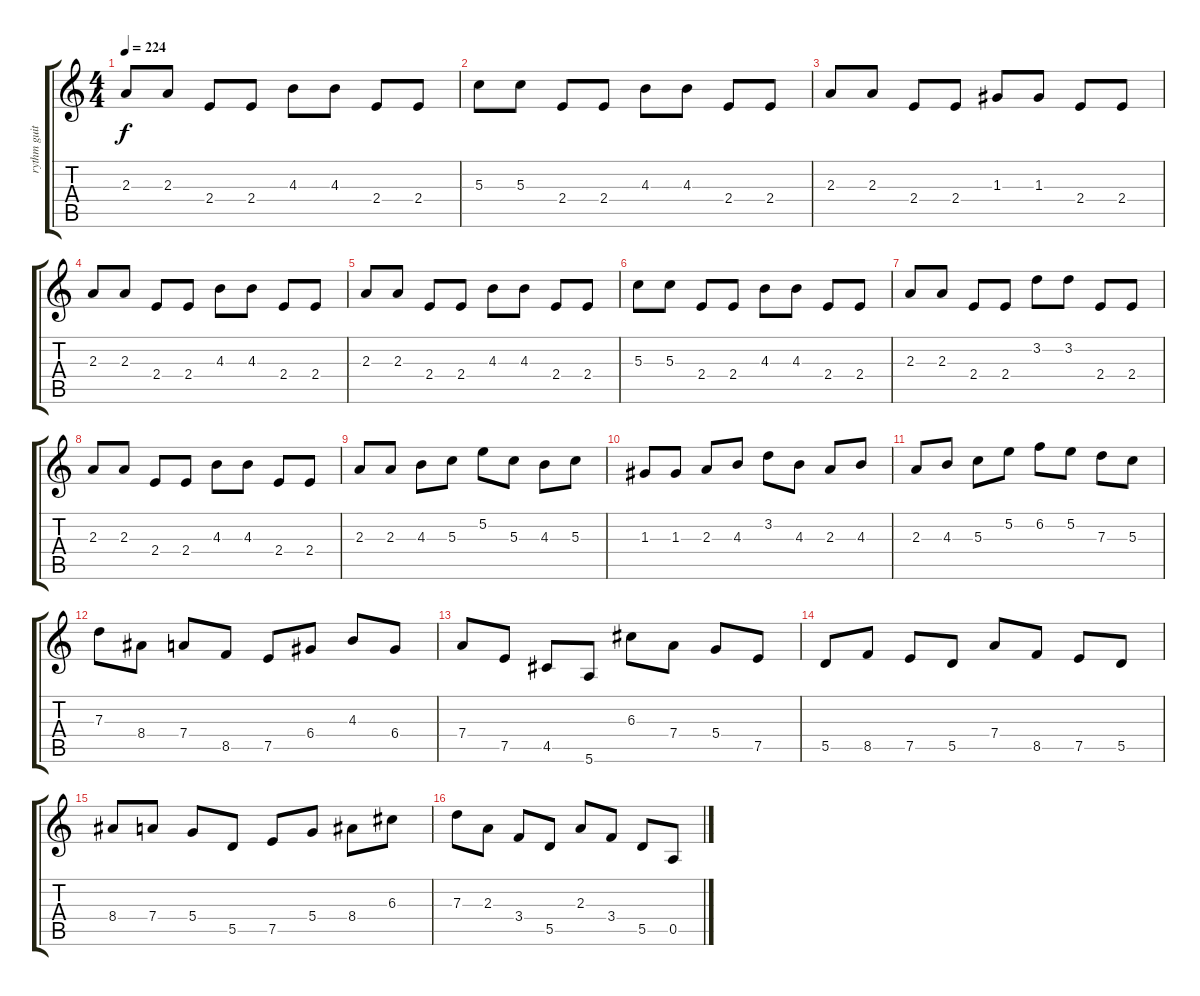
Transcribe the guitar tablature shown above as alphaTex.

\track ("rythm guitar" "rythm guit") {instrument acousticguitarsteel}
\staff {score tabs}
\tuning (E4 B3 G3 D3 A2 E2) {hide}
\ts (4 4)
\tempo 224
\clef g2
\ks c
2.3.8{dy f} 2.3.8 2.4.8 2.4.8 4.3.8 4.3.8 2.4.8 2.4.8 |
5.3.8 5.3.8 2.4.8 2.4.8 4.3.8 4.3.8 2.4.8 2.4.8 |
2.3.8 2.3.8 2.4.8 2.4.8 1.3.8 1.3.8 2.4.8 2.4.8 |
2.3.8 2.3.8 2.4.8 2.4.8 4.3.8 4.3.8 2.4.8 2.4.8 |
2.3.8 2.3.8 2.4.8 2.4.8 4.3.8 4.3.8 2.4.8 2.4.8 |
5.3.8 5.3.8 2.4.8 2.4.8 4.3.8 4.3.8 2.4.8 2.4.8 |
2.3.8 2.3.8 2.4.8 2.4.8 3.2.8 3.2.8 2.4.8 2.4.8 |
2.3.8 2.3.8 2.4.8 2.4.8 4.3.8 4.3.8 2.4.8 2.4.8 |
2.3.8 2.3.8 4.3.8 5.3.8 5.2.8 5.3.8 4.3.8 5.3.8 |
1.3.8 1.3.8 2.3.8 4.3.8 3.2.8 4.3.8 2.3.8 4.3.8 |
2.3.8 4.3.8 5.3.8 5.2.8 6.2.8 5.2.8 7.3.8 5.3.8 |
7.3.8 8.4.8 7.4.8 8.5.8 7.5.8 6.4.8 4.3.8 6.4.8 |
7.4.8 7.5.8 4.5.8 5.6.8 6.3.8 7.4.8 5.4.8 7.5.8 |
5.5.8 8.5.8 7.5.8 5.5.8 7.4.8 8.5.8 7.5.8 5.5.8 |
8.4.8 7.4.8 5.4.8 5.5.8 7.5.8 5.4.8 8.4.8 6.3.8 |
7.3.8 2.3.8 3.4.8 5.5.8 2.3.8 3.4.8 5.5.8 0.5.8
